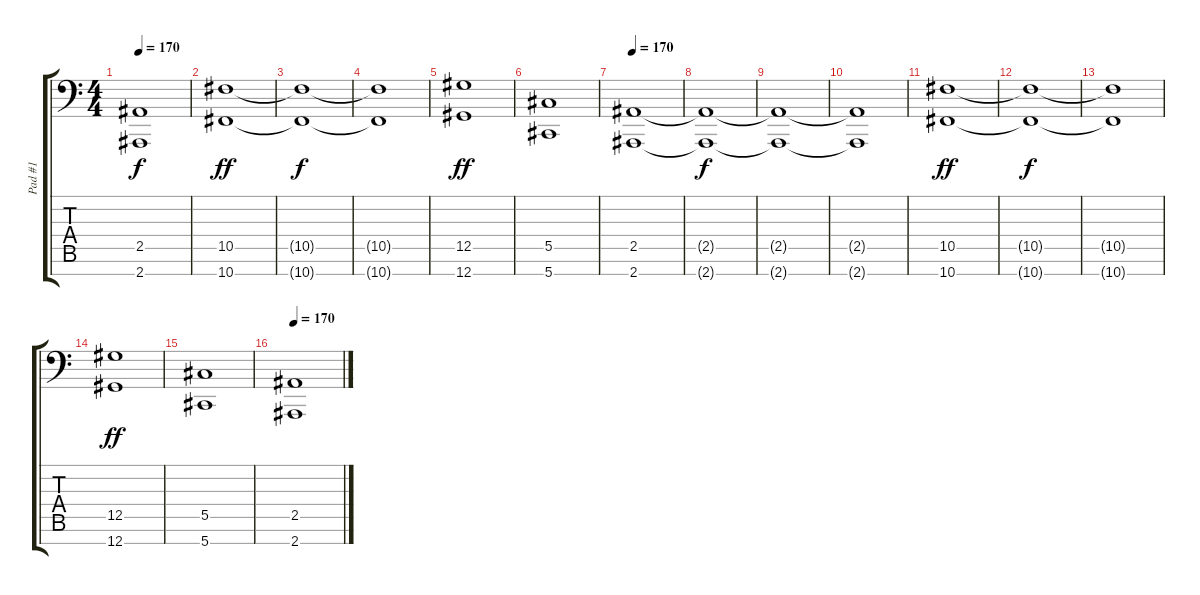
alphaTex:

\track ("Pad #1" "Pad #1") {instrument pad2warm}
\staff {score tabs}
\tuning (Eb4 Bb3 Gb3 Db3 Ab2 Eb2 Ab1) {hide}
\ts (4 4)
\tempo 170
\clef f4
\ks c
(2.5{t} 2.7{t}).1{dy f} |
(10.5 10.7).1{dy ff} |
(10.5{t} 10.7{t}).1{dy f} |
(10.5{t} 10.7{t}).1 |
(12.5 12.7).1{dy ff} |
(5.5 5.7).1 |
\tempo 170
(2.5 2.7).1 |
(2.5{t} 2.7{t}).1{dy f} |
(2.5{t} 2.7{t}).1 |
(2.5{t} 2.7{t}).1 |
(10.5 10.7).1{dy ff} |
(10.5{t} 10.7{t}).1{dy f} |
(10.5{t} 10.7{t}).1 |
(12.5 12.7).1{dy ff} |
(5.5 5.7).1 |
\tempo 170
(2.5 2.7).1
